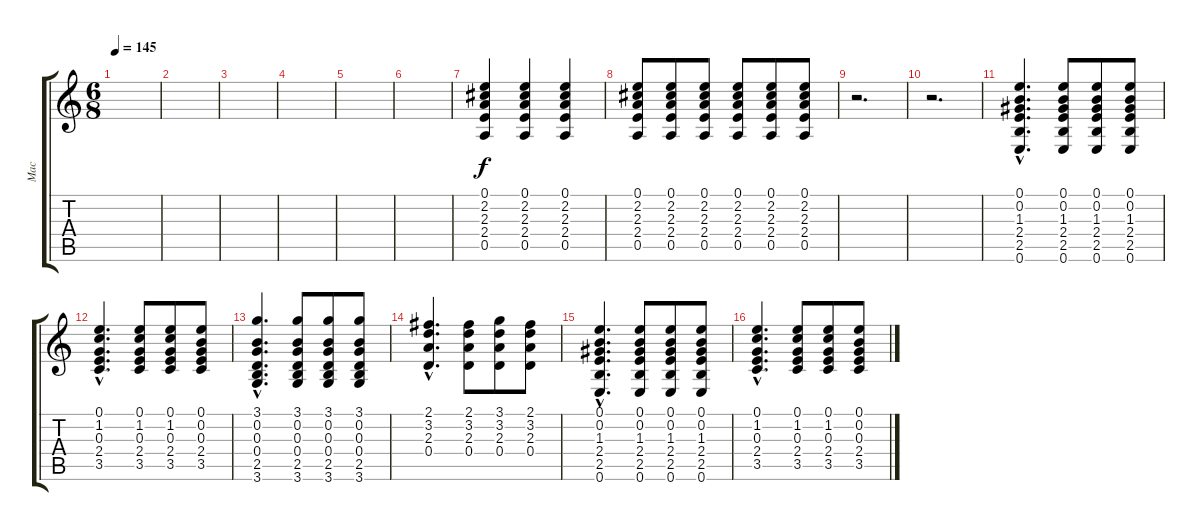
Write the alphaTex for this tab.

\track ("Mac" "Mac") {instrument acousticguitarnylon}
\staff {score tabs}
\tuning (E4 B3 G3 D3 A2 E2) {hide}
\ts (6 8)
\tempo 145
\clef g2
\ks c
|
|
|
|
|
|
(0.1 2.2 2.3 2.4 0.5).4 (0.1 2.2 2.3 2.4 0.5).4 (0.1 2.2 2.3 2.4 0.5).4 |
(0.1 2.2 2.3 2.4 0.5).8 (0.1 2.2 2.3 2.4 0.5).8 (0.1 2.2 2.3 2.4 0.5).8 (0.1 2.2 2.3 2.4 0.5).8 (0.1 2.2 2.3 2.4 0.5).8 (0.1 2.2 2.3 2.4 0.5).8 |
r.2{d} |
r.2{d} |
(0.1{hac} 0.2{hac} 1.3{hac} 2.4{hac} 2.5{hac} 0.6{hac}).4{d} (0.1 0.2 1.3 2.4 2.5 0.6).8 (0.1 0.2 1.3 2.4 2.5 0.6).8 (0.1 0.2 1.3 2.4 2.5 0.6).8 |
(0.1{hac} 1.2{hac} 0.3{hac} 2.4{hac} 3.5{hac}).4{d} (0.1 1.2 0.3 2.4 3.5).8 (0.1 1.2 0.3 2.4 3.5).8 (0.1 0.2 0.3 2.4 3.5).8 |
(3.1{hac} 0.2{hac} 0.3{hac} 0.4{hac} 2.5{hac} 3.6{hac}).4{d} (3.1 0.2 0.3 0.4 2.5 3.6).8 (3.1 0.2 0.3 0.4 2.5 3.6).8 (3.1 0.2 0.3 0.4 2.5 3.6).8 |
(2.1{hac} 3.2{hac} 2.3{hac} 0.4{hac}).4{d} (2.1 3.2 2.3 0.4).8 (3.1 3.2 2.3 0.4).8 (2.1 3.2 2.3 0.4).8 |
(0.1{hac} 0.2{hac} 1.3{hac} 2.4{hac} 2.5{hac} 0.6{hac}).4{d} (0.1 0.2 1.3 2.4 2.5 0.6).8 (0.1 0.2 1.3 2.4 2.5 0.6).8 (0.1 0.2 1.3 2.4 2.5 0.6).8 |
(0.1{hac} 1.2{hac} 0.3{hac} 2.4{hac} 3.5{hac}).4{d} (0.1 1.2 0.3 2.4 3.5).8 (0.1 1.2 0.3 2.4 3.5).8 (0.1 0.2 0.3 2.4 3.5).8
